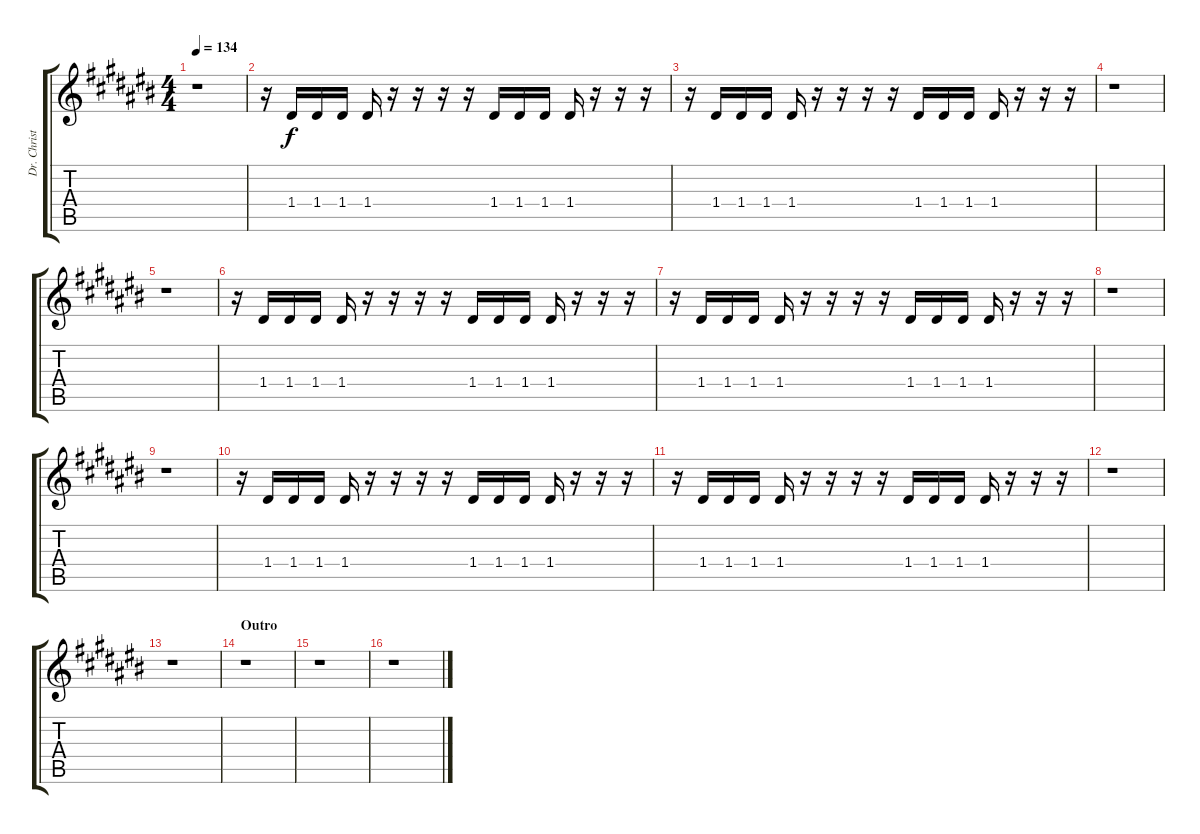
\track ("Dr. Christian Lorenz - Keyboard III" "Dr. Christ") {instrument synthbass1}
\staff {score tabs}
\tuning (E4 B3 G3 D3 A2 D2) {hide}
\ts (4 4)
\tempo 134
\clef g2
\ks c#
r.1{dy f} |
r.16{balance 0} 1.4.16 1.4.16 1.4.16 1.4.16 r.16 r.16 r.16 r.16 1.4.16 1.4.16 1.4.16 1.4.16 r.16 r.16 r.16 |
r.16 1.4.16 1.4.16 1.4.16 1.4.16 r.16 r.16 r.16 r.16 1.4.16 1.4.16 1.4.16 1.4.16 r.16 r.16 r.16 |
r.1 |
r.1 |
r.16{balance 0 instrument synthbass1} 1.4.16 1.4.16 1.4.16 1.4.16 r.16 r.16 r.16 r.16 1.4.16 1.4.16 1.4.16 1.4.16 r.16 r.16 r.16 |
r.16 1.4.16 1.4.16 1.4.16 1.4.16 r.16 r.16 r.16 r.16 1.4.16 1.4.16 1.4.16 1.4.16 r.16 r.16 r.16 |
r.1 |
r.1 |
r.16{balance 0} 1.4.16 1.4.16 1.4.16 1.4.16 r.16 r.16 r.16 r.16 1.4.16 1.4.16 1.4.16 1.4.16 r.16 r.16 r.16 |
r.16 1.4.16 1.4.16 1.4.16 1.4.16 r.16 r.16 r.16 r.16 1.4.16 1.4.16 1.4.16 1.4.16 r.16 r.16 r.16 |
r.1 |
r.1 |
\section ("" "Outro")
r.1 |
r.1 |
r.1
